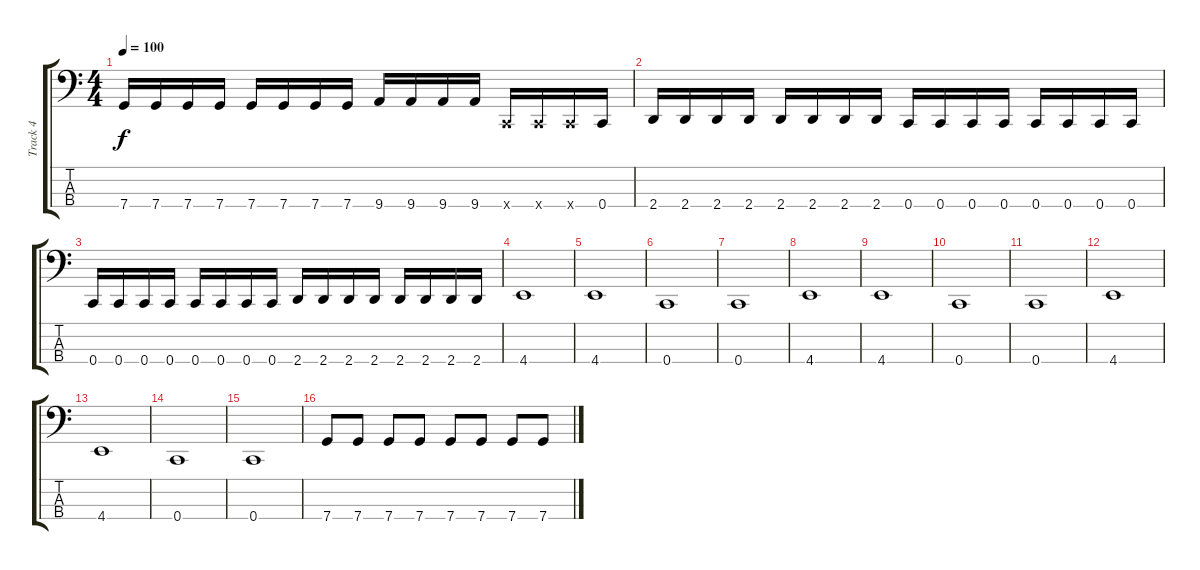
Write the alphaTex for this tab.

\track ("Track 4" "Track 4") {instrument electricbasspick}
\staff {score tabs}
\tuning (F2 C2 G1 C1) {hide}
\ts (4 4)
\tempo 100
\clef f4
\ks c
7.4.16{dy f} 7.4.16 7.4.16 7.4.16 7.4.16 7.4.16 7.4.16 7.4.16 9.4.16 9.4.16 9.4.16 9.4.16 0.4{x}.16 0.4{x}.16 0.4{x}.16 0.4.16 |
2.4.16 2.4.16 2.4.16 2.4.16 2.4.16 2.4.16 2.4.16 2.4.16 0.4.16 0.4.16 0.4.16 0.4.16 0.4.16 0.4.16 0.4.16 0.4.16 |
0.4.16 0.4.16 0.4.16 0.4.16 0.4.16 0.4.16 0.4.16 0.4.16 2.4.16 2.4.16 2.4.16 2.4.16 2.4.16 2.4.16 2.4.16 2.4.16 |
4.4.1 |
4.4.1 |
0.4.1 |
0.4.1 |
4.4.1 |
4.4.1 |
0.4.1 |
0.4.1 |
4.4.1 |
4.4.1 |
0.4.1 |
0.4.1 |
7.4.8 7.4.8 7.4.8 7.4.8 7.4.8 7.4.8 7.4.8 7.4.8
